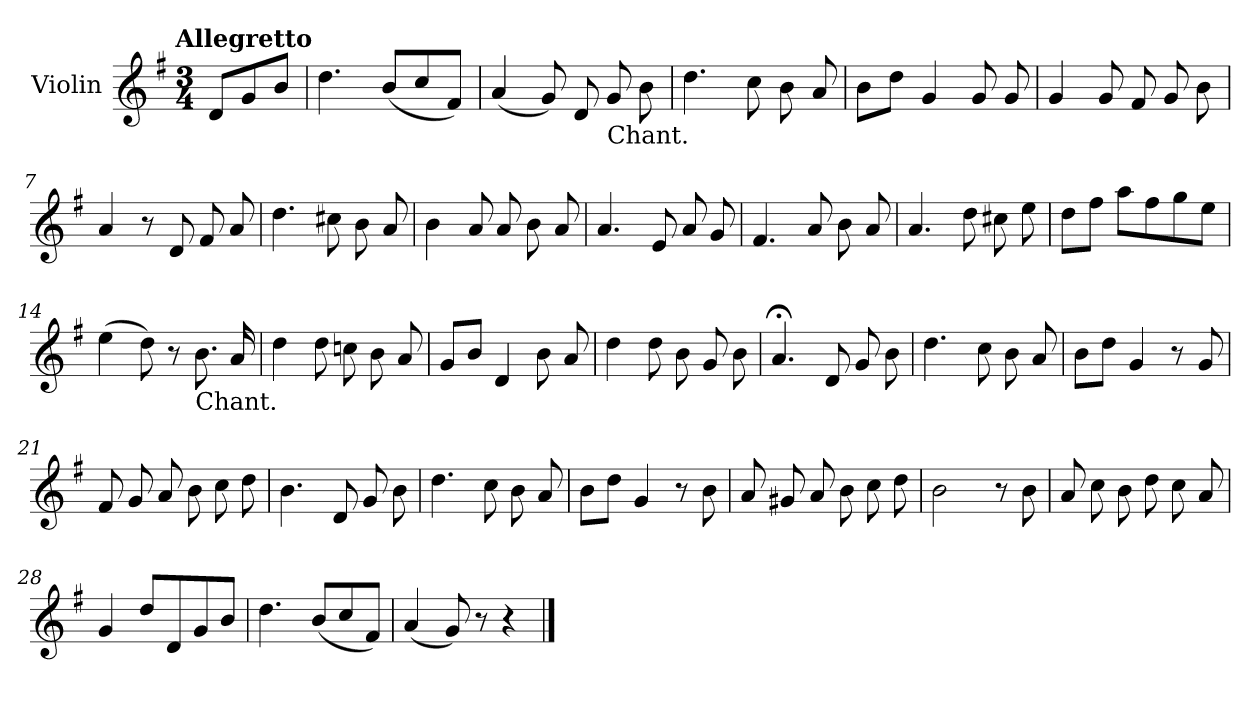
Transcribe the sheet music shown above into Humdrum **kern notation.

**kern
*part1
*staff1
*I"Violin
*I'Vln.
*clefG2
*k[f#]
!!LO:TX:omd:t=Allegretto
*M3/4
*MM116
=1
8d/L
8g/
8b/J
=2
4.dd\
(<8b/L
8cc/
8f#/J)
=3
(<4a/
8g/)
8d/
!LO:TX:b:t=Chant.
8g/
8b\
=4
4.dd\
8cc\
8b\
8a/
=5
8b\L
8dd\J
4g/
8g/
8g/
=6
4g/
8g/
8f#/
8g/
8b\
!!LO:LB:g=z
=7
4a/
8r
8d/
8f#/
8a/
=8
4.dd\
8cc#X\
8b\
8a/
=9
4b\
8a/
8a/
8b\
8a/
=10
4.a/
8e/
8a/
8g/
=11
4.f#/
8a/
8b\
8a/
=12
4.a/
8dd\
8cc#X\
8ee\
!!LO:LB:g=z
=13
8dd\L
8ff#\J
8aa\L
8ff#\
8gg\
8ee\J
=14
(>4ee\
8dd\)
8r
!LO:TX:b:t=Chant.
8.b\
16a/
=15
4dd\
8dd\
8ccn\
8b\
8a/
=16
8g/L
8b/J
4d/
8b\
8a/
=17
4dd\
8dd\
8b\
8g/
8b\
=18
4.a;</
8d/
8g/
8b\
!!LO:LB:g=z
=19
4.dd\
8cc\
8b\
8a/
=20
8b\L
8dd\J
4g/
8r
8g/
=21
8f#/
8g/
8a/
8b\
8cc\
8dd\
=22
4.b\
8d/
8g/
8b\
=23
4.dd\
8cc\
8b\
8a/
=24
8b\L
8dd\J
4g/
8r
8b\
!!LO:LB:g=z
=25
8a/
8g#X/
8a/
8b\
8cc\
8dd\
=26
2b\
8r
8b\
=27
8a/
8cc\
8b\
8dd\
8cc\
8a/
=28
4g/
8dd/L
8d/
8g/
8b/J
=29
4.dd\
(<8b/L
8cc/
8f#/J)
=30
(<4a/
8g/)
8r
4r
==
*-
